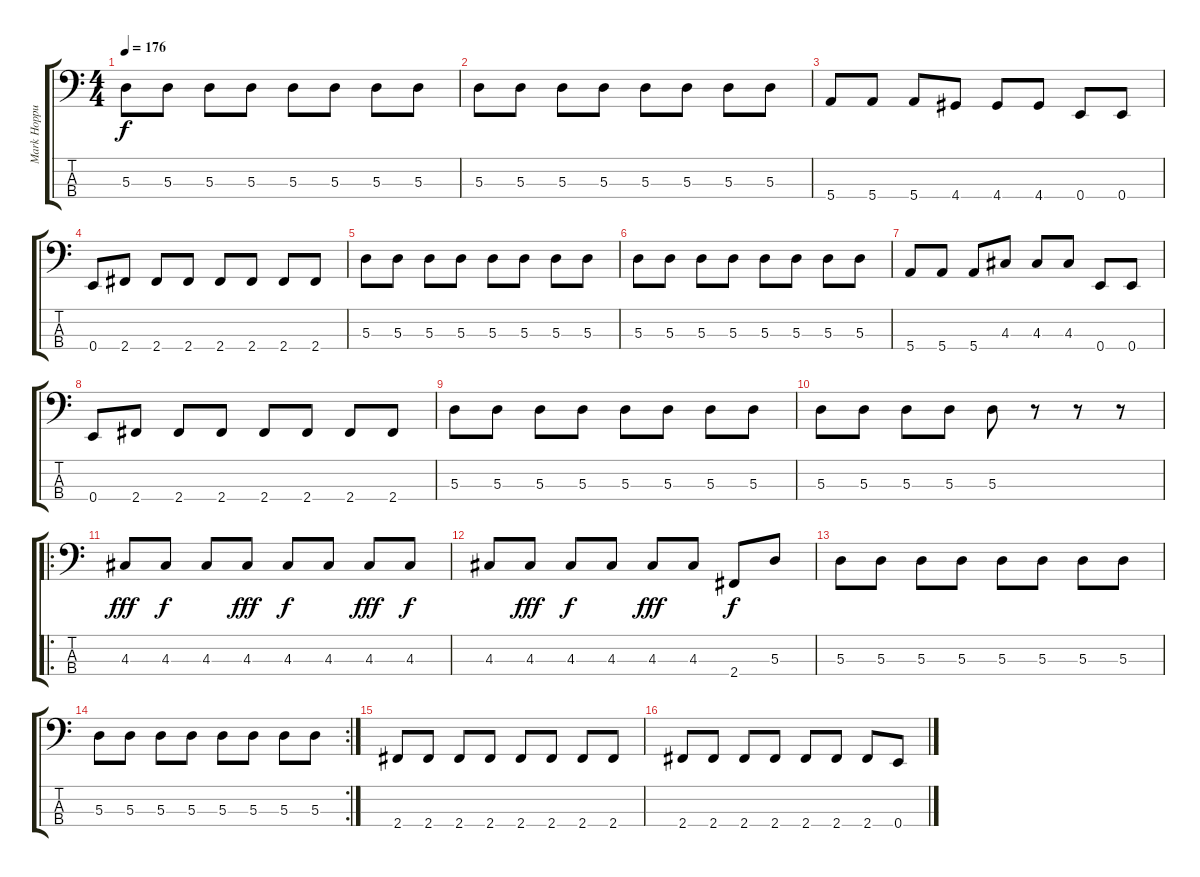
\track ("Mark Hoppus - Bass" "Mark Hoppu") {instrument electricbasspick}
\staff {score tabs}
\tuning (G2 D2 A1 E1) {hide}
\ts (4 4)
\tempo 176
\clef f4
\ks c
5.3.8{dy f} 5.3.8 5.3.8 5.3.8 5.3.8 5.3.8 5.3.8 5.3.8 |
5.3.8 5.3.8 5.3.8 5.3.8 5.3.8 5.3.8 5.3.8 5.3.8 |
5.4.8 5.4.8 5.4.8 4.4.8 4.4.8 4.4.8 0.4.8 0.4.8 |
0.4.8 2.4.8 2.4.8 2.4.8 2.4.8 2.4.8 2.4.8 2.4.8 |
5.3.8 5.3.8 5.3.8 5.3.8 5.3.8 5.3.8 5.3.8 5.3.8 |
5.3.8 5.3.8 5.3.8 5.3.8 5.3.8 5.3.8 5.3.8 5.3.8 |
5.4.8 5.4.8 5.4.8 4.3.8 4.3.8 4.3.8 0.4.8 0.4.8 |
0.4.8 2.4.8 2.4.8 2.4.8 2.4.8 2.4.8 2.4.8 2.4.8 |
5.3.8 5.3.8 5.3.8 5.3.8 5.3.8 5.3.8 5.3.8 5.3.8 |
5.3.8 5.3.8 5.3.8 5.3.8 5.3.8 r.8 r.8 r.8 |
\ro
4.3.8{dy fff} 4.3.8{dy f} 4.3.8 4.3.8{dy fff} 4.3.8{dy f} 4.3.8 4.3.8{dy fff} 4.3.8{dy f} |
4.3.8 4.3.8{dy fff} 4.3.8{dy f} 4.3.8 4.3.8{dy fff} 4.3.8 2.4.8{dy f} 5.3.8 |
5.3.8 5.3.8 5.3.8 5.3.8 5.3.8 5.3.8 5.3.8 5.3.8 |
\rc 2
5.3.8 5.3.8 5.3.8 5.3.8 5.3.8 5.3.8 5.3.8 5.3.8 |
2.4.8 2.4.8 2.4.8 2.4.8 2.4.8 2.4.8 2.4.8 2.4.8 |
2.4.8 2.4.8 2.4.8 2.4.8 2.4.8 2.4.8 2.4.8 0.4.8
